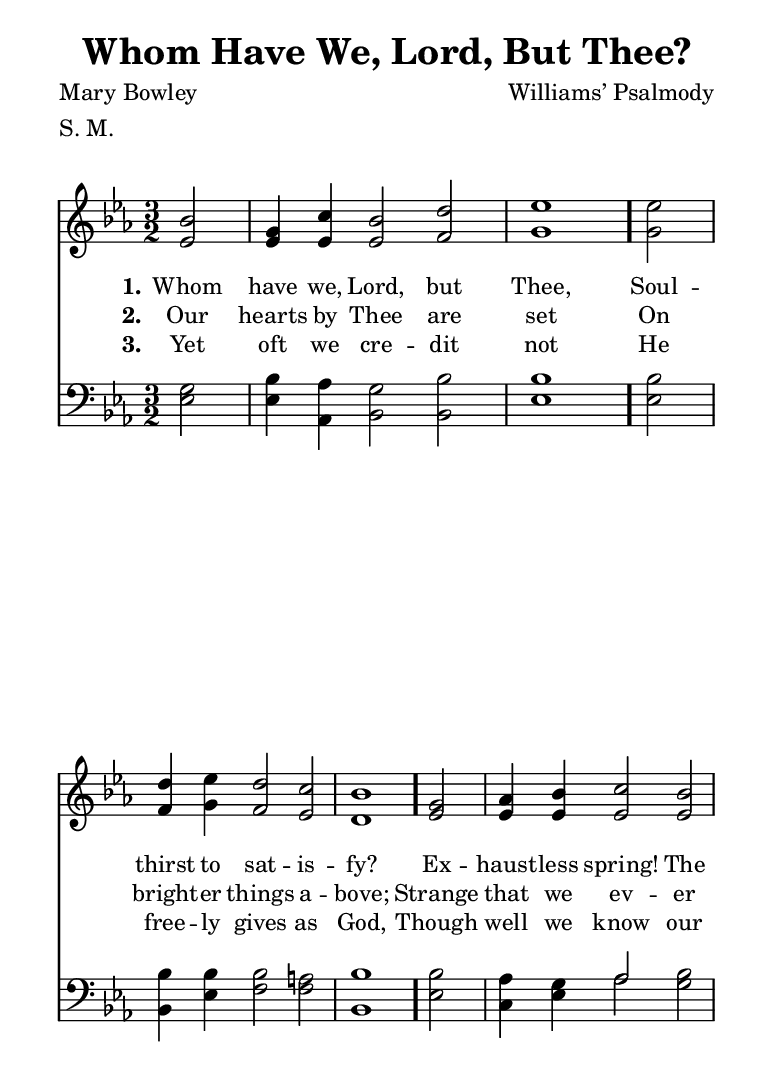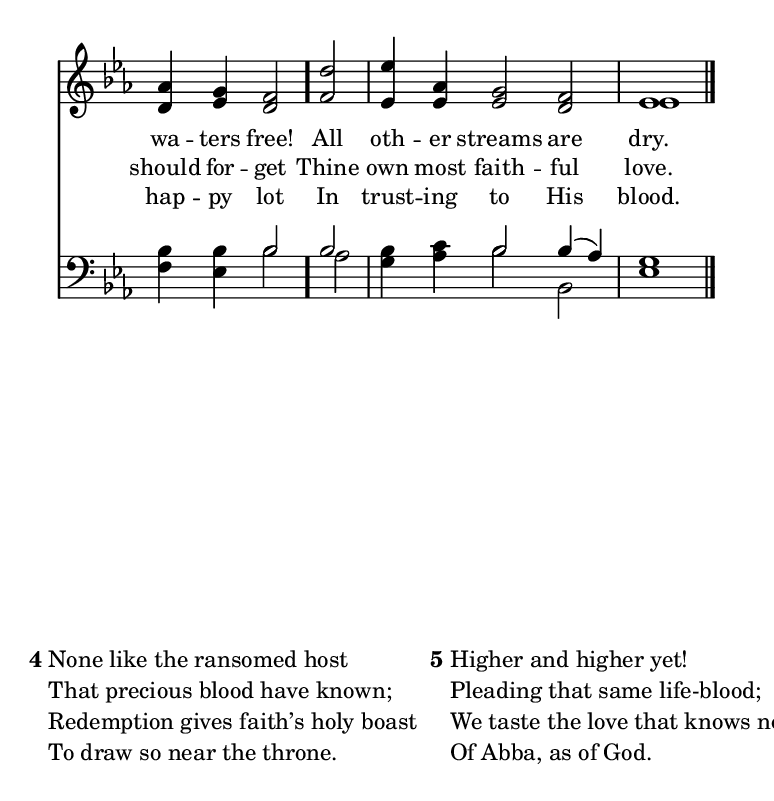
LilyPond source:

\include "common/global.ily"
\paper {
  \include "common/paper.ily"
  ragged-last-bottom = ##t
  system-count = #(cond (is-eogsized 2) (#t #f))
}

\header{
  hymnnumber = "180"
  title = "Whom Have We, Lord, But Thee?"
  tunename = "Huddersfield"
  meter = "S. M."
  poet = "Mary Bowley"
  composer = "Williams’ Psalmody"
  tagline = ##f
}

patternAA = { c2 | c4 c4 c2 c2 | c1 }
patternAB = { c2 | c4 c4 c2 c4( c4) | c1 }
patternBA = { c2 | c4 c4 c2 c2 | c4 c4 c2 }

global = {
  \include "common/overrides.ily"
  \override Staff.TimeSignature.style = #'numbered
  \time 3/2
  \override Score.MetronomeMark.transparent = ##t % hide all fermata changes too
  \tempo 2=70
  \key ees \major
  \partial 2
  \autoBeamOff
}

notesSoprano = {
\global
\relative c'' {

  \changePitch \patternAA { bes | g c bes d | ees }
  \changePitch \patternAA { ees | d ees d c | bes }
  \changePitch \patternBA { g | aes bes c bes | aes g f }
  \changePitch \patternAA { d' | ees aes, g f | ees }

  \bar "|."

}
}

notesAlto = {
\global
\relative e' {

  \changePitch \patternAA { ees | ees ees ees f | g }
  \changePitch \patternAA { g | f g f ees | d }
  \changePitch \patternBA { ees | ees ees ees ees | d ees d }
  \changePitch \patternAA { f | ees ees ees d | ees }

}
}

notesTenor = {
\global
\relative a {

  \changePitch \patternAA { g | bes aes g bes | bes }
  \changePitch \patternAA { bes | bes bes bes a | bes }
  \changePitch \patternBA { bes | aes g aes bes | bes bes bes }
  \changePitch \patternAB { bes | bes c bes bes aes | g }

}
}

notesBass = {
\global
\relative f {

  \changePitch \patternAA { ees | ees aes, bes bes | ees }
  \changePitch \patternAA { ees | bes ees f f | bes, }
  \changePitch \patternBA { ees | c ees aes g | f ees bes' }
  \changePitch \patternAA { aes | g aes bes bes, | ees }

}
}

wordsA = \lyricmode {
\set stanza = "1."

Whom have we, Lord, but Thee, \bar "."
Soul -- thirst to sat -- is -- fy? \bar "."
Ex -- haust -- less spring! The wa -- ters free! \bar "."
All oth -- er streams are dry. \bar "."

}

wordsB = \lyricmode {
\set stanza = "2."

Our hearts by Thee are set
On bright -- er things a -- bove;
Strange that we ev -- er should for -- get
Thine own most faith -- ful love.

}

wordsC = \lyricmode {
\set stanza = "3."

Yet oft we cre -- dit not
He free -- ly gives as God,
Though well we know our hap -- py lot
In trust -- ing to His blood.

}

wordsD = \markuplist {

\line { None like the ransomed host }
\line { That precious blood have known; }
\line { Redemption gives faith’s holy boast }
\line { To draw so near the throne. }

}

wordsE = \markuplist {

\line { Higher and higher yet! }
\line { Pleading that same life-blood; }
\line { We taste the love that knows no let, }
\line { Of Abba, as of God. }

}

\score {
  \context ChoirStaff <<
    \context Staff = upper <<
      \set Staff.autoBeaming = ##f
      \set ChoirStaff.systemStartDelimiter = #'SystemStartBar
      \set ChoirStaff.printPartCombineTexts = ##f
      \partcombine #'(2 . 9) \notesSoprano \notesAlto
      \context NullVoice = sopranos { \voiceOne << \notesSoprano >> }
      \context NullVoice = altos { \voiceTwo << \notesAlto >> }
      \context Lyrics = one   \lyricsto sopranos \wordsA
      \context Lyrics = two   \lyricsto sopranos \wordsB
      \context Lyrics = three \lyricsto sopranos \wordsC
    >>
    \context Staff = men <<
      \set Staff.autoBeaming = ##f
      \clef bass
      \set ChoirStaff.printPartCombineTexts = ##f
      \partcombine #'(2 . 9) \notesTenor \notesBass
      \context NullVoice = tenors { \voiceOne << \notesTenor >> }
      \context NullVoice = basses { \voiceTwo << \notesBass >> }
    >>
  >>
  \layout {
    \include "common/layout.ily"
  }
  \midi{
    \include "common/midi.ily"
  }
}

\noPageBreak

\markup { \fill-line {
  \hspace #0.1
  \line{ \bold 4 \column { \wordsD } }
  \hspace #0.1
  \line{ \bold 5 \column { \wordsE } }
  \hspace #0.1
} }

\version "2.19.49"  % necessary for upgrading to future LilyPond versions.

% vi:set et ts=2 sw=2 ai nocindent syntax=lilypond:
